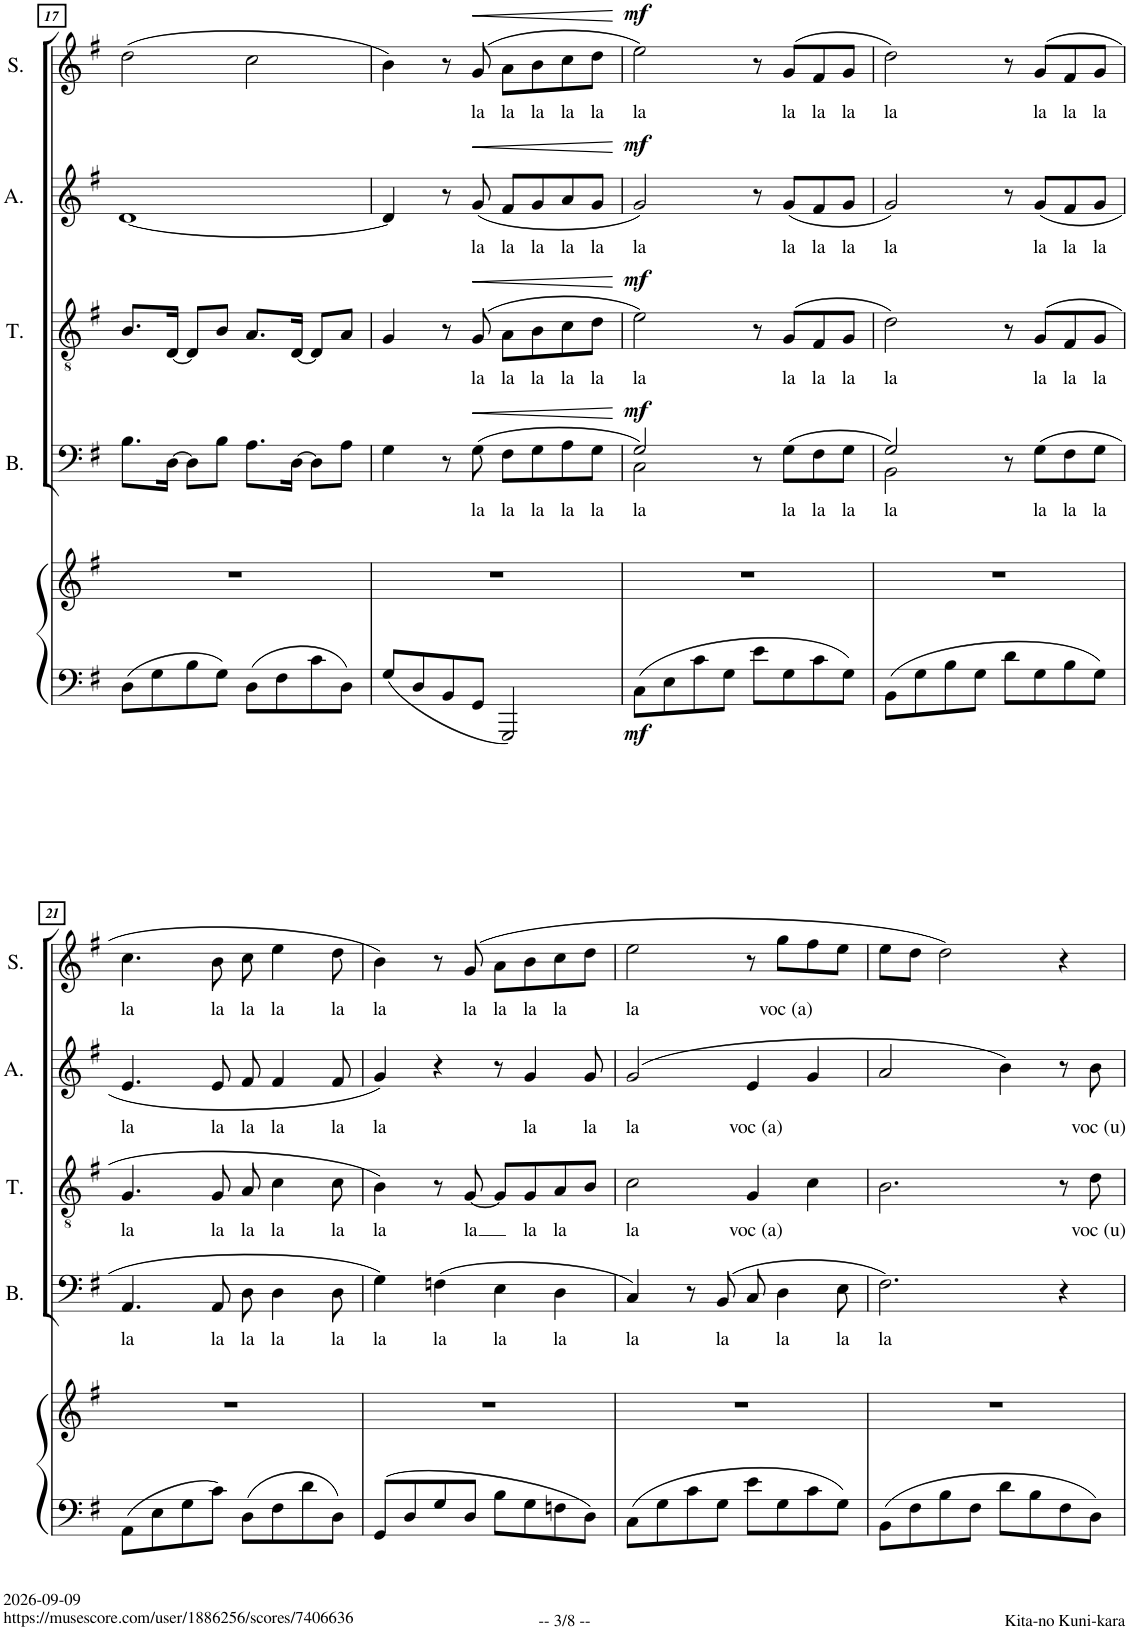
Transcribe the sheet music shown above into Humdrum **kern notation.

**kern	**kern	**dynam	**kern	**text	**dynam	**kern	**text	**dynam	**kern	**text	**dynam	**kern	**text	**dynam
*part5	*part5	*part5	*part4	*part4	*part4	*part3	*part3	*part3	*part2	*part2	*part2	*part1	*part1	*part1
*staff6	*staff5	*staff5/6	*staff4	*staff4	*staff4	*staff3	*staff3	*staff3	*staff2	*staff2	*staff2	*staff1	*staff1	*staff1
*I"Piano	*	*	*I"Bass	*	*	*I"Tenor	*	*	*I"Alto	*	*	*I"Soprano	*	*
*I'Pno	*	*	*I'B.	*	*	*I'T.	*	*	*I'A.	*	*	*I'S.	*	*
!!LO:PB:g=z
*clefF4	*clefG2	*	*clefF4	*	*	*clefGv2	*	*	*clefG2	*	*	*clefG2	*	*
*	*	*	*	*	*	*	*	*	*Trd1c2	*	*	*	*	*
*k[f#]	*k[f#]	*	*k[f#]	*	*	*k[f#]	*	*	*k[f#]	*	*	*k[f#]	*	*
*M4/4	*M4/4	*	*M4/4	*	*	*M4/4	*	*	*M4/4	*	*	*M4/4	*	*
=17	=17	=17	=17	=17	=17	=17	=17	=17	=17	=17	=17	=17	=17	=17
8D\L	1r	.	8.B\L	.	.	8.B/L	.	.	[1d	.	.	(2dd\	.	.
8G\	.	.	.	.	.	.	.	.	.	.	.	.	.	.
.	.	.	[16D\Jk	.	.	[16D/Jk	.	.	.	.	.	.	.	.
8B\	.	.	8D\L]	.	.	8D/L]	.	.	.	.	.	.	.	.
8G\J	.	.	8B\J	.	.	8B/J	.	.	.	.	.	.	.	.
8D\L	.	.	8.A\L	.	.	8.A/L	.	.	.	.	.	2cc\	.	.
8F#\	.	.	.	.	.	.	.	.	.	.	.	.	.	.
.	.	.	[16D\Jk	.	.	[16D/Jk	.	.	.	.	.	.	.	.
8c\	.	.	8D\L]	.	.	8D/L]	.	.	.	.	.	.	.	.
8D\J	.	.	8A\J	.	.	8A/J	.	.	.	.	.	.	.	.
=18	=18	=18	=18	=18	=18	=18	=18	=18	=18	=18	=18	=18	=18	=18
8G/L	1r	.	4G\	.	.	4G/	.	.	4d/]	.	.	4b\)	.	.
8D/	.	.	.	.	.	.	.	.	.	.	.	.	.	.
8BB/	.	.	8r	.	.	8r	.	.	8r	.	.	8r	.	.
!	!	!	!	!LO:LY:b	!LO:HP:b	!	!LO:LY:b	!LO:HP:b	!	!LO:LY:b	!LO:HP:b	!	!LO:LY:b	!LO:HP:b
8GG/J	.	.	(8G\	la	<	(8G/	la	<	(8g/	la	<	(8g/	la	<
!	!	!	!	!LO:LY:b	!	!	!LO:LY:b	!	!	!LO:LY:b	!	!	!LO:LY:b	!
2GGG/	.	.	8F#\L	la	.	8A\L	la	.	8f#/L	la	.	8a\L	la	.
!	!	!	!	!LO:LY:b	!	!	!LO:LY:b	!	!	!LO:LY:b	!	!	!LO:LY:b	!
.	.	.	8G\	la	.	8B\	la	.	8g/	la	.	8b\	la	.
!	!	!	!	!LO:LY:b	!	!	!LO:LY:b	!	!	!LO:LY:b	!	!	!LO:LY:b	!
.	.	.	8A\	la	.	8c\	la	.	8a/	la	.	8cc\	la	.
!	!	!	!	!LO:LY:b	!	!	!LO:LY:b	!	!	!LO:LY:b	!	!	!LO:LY:b	!
.	.	.	8G\J	la	.	8d\J	la	.	8g/J	la	.	8dd\J	la	.
.	.	.	.	.	[	.	.	[	.	.	[	.	.	[
=19	=19	=19	=19	=19	=19	=19	=19	=19	=19	=19	=19	=19	=19	=19
!	!	!LO:DY:b=2	!	!LO:LY:b	!LO:DY:a	!	!LO:LY:b	!LO:DY:a	!	!LO:LY:b	!LO:DY:a	!	!LO:LY:b	!LO:DY:a
*	*	*	*^	*	*	*	*	*	*	*	*	*	*	*
8C\L	1r	mf	2G/)	2C\	la	mf	2e\)	la	mf	2g/)	la	mf	2ee\)	la	mf
8E\	.	.	.	.	.	.	.	.	.	.	.	.	.	.	.
8c\	.	.	.	.	.	.	.	.	.	.	.	.	.	.	.
8G\J	.	.	.	.	.	.	.	.	.	.	.	.	.	.	.
8e\L	.	.	8r	2ryy	.	.	8r	.	.	8r	.	.	8r	.	.
!	!	!	!	!	!LO:LY:b	!	!	!LO:LY:b	!	!	!LO:LY:b	!	!	!LO:LY:b	!
8G\	.	.	(8G\L	.	la	.	(8G/L	la	.	(8g/L	la	.	(8g/L	la	.
!	!	!	!	!	!LO:LY:b	!	!	!LO:LY:b	!	!	!LO:LY:b	!	!	!LO:LY:b	!
8c\	.	.	8F#\	.	la	.	8F#/	la	.	8f#/	la	.	8f#/	la	.
!	!	!	!	!	!LO:LY:b	!	!	!LO:LY:b	!	!	!LO:LY:b	!	!	!LO:LY:b	!
8G\J	.	.	8G\J	.	la	.	8G/J	la	.	8g/J	la	.	8g/J	la	.
=20	=20	=20	=20	=20	=20	=20	=20	=20	=20	=20	=20	=20	=20	=20	=20
!	!	!	!	!	!LO:LY:b	!	!	!LO:LY:b	!	!	!LO:LY:b	!	!	!LO:LY:b	!
8BB\L	1r	.	2G/)	2BB\	la	.	2d\)	la	.	2g/)	la	.	2dd\)	la	.
8G\	.	.	.	.	.	.	.	.	.	.	.	.	.	.	.
8B\	.	.	.	.	.	.	.	.	.	.	.	.	.	.	.
8G\J	.	.	.	.	.	.	.	.	.	.	.	.	.	.	.
8d\L	.	.	8r	2ryy	.	.	8r	.	.	8r	.	.	8r	.	.
!	!	!	!	!	!LO:LY:b	!	!	!LO:LY:b	!	!	!LO:LY:b	!	!	!LO:LY:b	!
8G\	.	.	(8G\L	.	la	.	(8G/L	la	.	(8g/L	la	.	(8g/L	la	.
!	!	!	!	!	!LO:LY:b	!	!	!LO:LY:b	!	!	!LO:LY:b	!	!	!LO:LY:b	!
8B\	.	.	8F#\	.	la	.	8F#/	la	.	8f#/	la	.	8f#/	la	.
!	!	!	!	!	!LO:LY:b	!	!	!LO:LY:b	!	!	!LO:LY:b	!	!	!LO:LY:b	!
8G\J	.	.	8G\J	.	la	.	8G/J	la	.	8g/J	la	.	8g/J	la	.
*	*	*	*v	*v	*	*	*	*	*	*	*	*	*	*	*
!!LO:LB:g=z
=21	=21	=21	=21	=21	=21	=21	=21	=21	=21	=21	=21	=21	=21	=21
!	!	!	!	!LO:LY:b	!	!	!LO:LY:b	!	!	!LO:LY:b	!	!	!LO:LY:b	!
8AA\L	1r	.	4.AA/	la	.	4.G/	la	.	4.e/	la	.	4.cc\	la	.
8E\	.	.	.	.	.	.	.	.	.	.	.	.	.	.
8G\	.	.	.	.	.	.	.	.	.	.	.	.	.	.
!	!	!	!	!LO:LY:b	!	!	!LO:LY:b	!	!	!LO:LY:b	!	!	!LO:LY:b	!
8c\J	.	.	8AA/	la	.	8G/	la	.	8e/	la	.	8b\	la	.
!	!	!	!	!LO:LY:b	!	!	!LO:LY:b	!	!	!LO:LY:b	!	!	!LO:LY:b	!
8D\L	.	.	8D\	la	.	8A/	la	.	8f#/	la	.	8cc\	la	.
!	!	!	!	!LO:LY:b	!	!	!LO:LY:b	!	!	!LO:LY:b	!	!	!LO:LY:b	!
8F#\	.	.	4D\	la	.	4c\	la	.	4f#/	la	.	4ee\	la	.
8d\	.	.	.	.	.	.	.	.	.	.	.	.	.	.
!	!	!	!	!LO:LY:b	!	!	!LO:LY:b	!	!	!LO:LY:b	!	!	!LO:LY:b	!
8D\J	.	.	8D\	la	.	8c\	la	.	8f#/	la	.	8dd\	la	.
=22	=22	=22	=22	=22	=22	=22	=22	=22	=22	=22	=22	=22	=22	=22
!	!	!	!	!LO:LY:b	!	!	!LO:LY:b	!	!	!LO:LY:b	!	!	!LO:LY:b	!
8GG/L	1r	.	4G\)	la	.	4B\)	la	.	4g/)	la	.	4b\)	la	.
8D/	.	.	.	.	.	.	.	.	.	.	.	.	.	.
!	!	!	!	!LO:LY:b	!	!	!	!	!	!	!	!	!	!
8G/	.	.	(4Fn\	la	.	8r	.	.	4r	.	.	8r	.	.
!	!	!	!	!	!	!	!LO:LY:b	!	!	!	!	!	!LO:LY:b	!
8D/J	.	.	.	.	.	[8G/	la	.	.	.	.	(8g/	la	.
!	!	!	!	!LO:LY:b	!	!	!	!	!	!	!	!	!LO:LY:b	!
8B\L	.	.	4E\	la	.	8G/L]	.	.	8r	.	.	8a\L	la	.
!	!	!	!	!	!	!	!LO:LY:b	!	!	!LO:LY:b	!	!	!LO:LY:b	!
8G\	.	.	.	.	.	8G/	la	.	4g/	la	.	8b\	la	.
!	!	!	!	!LO:LY:b	!	!	!LO:LY:b	!	!	!	!	!	!LO:LY:b	!
8Fn\	.	.	4D\	la	.	8A/	la	.	.	.	.	8cc\	la	.
!	!	!	!	!	!	!	!	!	!	!LO:LY:b	!	!	!	!
8D\J	.	.	.	.	.	8B/J	.	.	8g/	la	.	8dd\J	.	.
=23	=23	=23	=23	=23	=23	=23	=23	=23	=23	=23	=23	=23	=23	=23
!	!	!	!	!LO:LY:b	!	!	!LO:LY:b	!	!	!LO:LY:b	!	!	!LO:LY:b	!
8C\L	1r	.	4C/)	la	.	2c\	la	.	(2g/	la	.	2ee\	la	.
8G\	.	.	.	.	.	.	.	.	.	.	.	.	.	.
8c\	.	.	8r	.	.	.	.	.	.	.	.	.	.	.
!	!	!	!	!LO:LY:b	!	!	!	!	!	!	!	!	!	!
8G\J	.	.	(8BB/	la	.	.	.	.	.	.	.	.	.	.
!	!	!	!	!	!	!	!LO:LY:b	!	!	!LO:LY:b	!	!	!	!
8e\L	.	.	8C/	.	.	4G/	voc (a)	.	4e/	voc (a)	.	8r	.	.
!	!	!	!	!LO:LY:b	!	!	!	!	!	!	!	!	!LO:LY:b	!
8G\	.	.	4D\	la	.	.	.	.	.	.	.	8gg\L	voc (a)	.
8c\	.	.	.	.	.	4c\	.	.	4g/	.	.	8ff#\	.	.
!	!	!	!	!LO:LY:b	!	!	!	!	!	!	!	!	!	!
8G\J	.	.	8E\	la	.	.	.	.	.	.	.	8ee\J	.	.
=24	=24	=24	=24	=24	=24	=24	=24	=24	=24	=24	=24	=24	=24	=24
!	!	!	!	!LO:LY:b	!	!	!	!	!	!	!	!	!	!
8BB\L	1r	.	2.F#\)	la	.	2.B\	.	.	2a/	.	.	8ee\L	.	.
8F#\	.	.	.	.	.	.	.	.	.	.	.	8dd\J	.	.
8B\	.	.	.	.	.	.	.	.	.	.	.	2dd\)	.	.
8F#\J	.	.	.	.	.	.	.	.	.	.	.	.	.	.
8d\L	.	.	.	.	.	.	.	.	4b\)	.	.	.	.	.
8B\	.	.	.	.	.	.	.	.	.	.	.	.	.	.
8F#\	.	.	4r	.	.	8r	.	.	8r	.	.	4r	.	.
!	!	!	!	!	!	!	!LO:LY:b	!	!	!LO:LY:b	!	!	!	!
8D\J	.	.	.	.	.	8d\	voc (u)	.	8b\	voc (u)	.	.	.	.
=	=	=	=	=	=	=	=	=	=	=	=	=	=	=
*-	*-	*-	*-	*-	*-	*-	*-	*-	*-	*-	*-	*-	*-	*-
